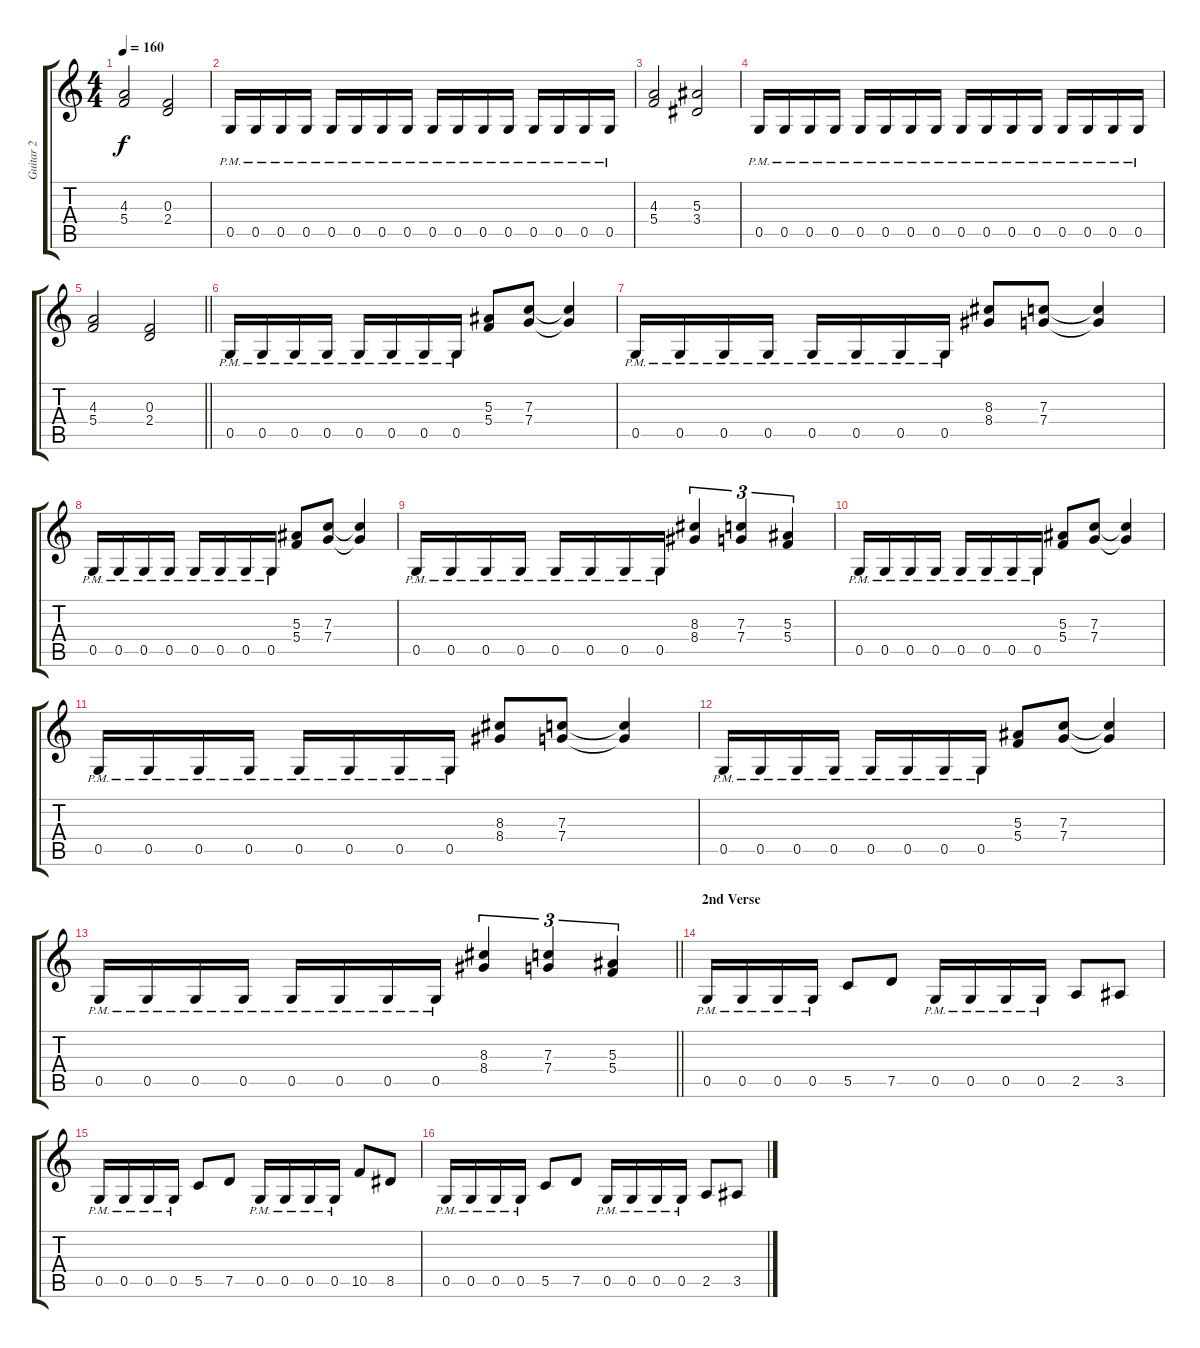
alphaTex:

\track ("Guitar 2" "Guitar 2") {instrument distortionguitar}
\staff {score tabs}
\tuning (D4 A3 F3 C3 G2 D2) {hide}
\ts (4 4)
\tempo 160
\clef g2
\ks c
(4.3 5.4).2{dy f} (0.3 2.4).2 |
0.5{pm}.16 0.5{pm}.16 0.5{pm}.16 0.5{pm}.16 0.5{pm}.16 0.5{pm}.16 0.5{pm}.16 0.5{pm}.16 0.5{pm}.16 0.5{pm}.16 0.5{pm}.16 0.5{pm}.16 0.5{pm}.16 0.5{pm}.16 0.5{pm}.16 0.5{pm}.16 |
(4.3 5.4).2 (5.3 3.4).2 |
0.5{pm}.16 0.5{pm}.16 0.5{pm}.16 0.5{pm}.16 0.5{pm}.16 0.5{pm}.16 0.5{pm}.16 0.5{pm}.16 0.5{pm}.16 0.5{pm}.16 0.5{pm}.16 0.5{pm}.16 0.5{pm}.16 0.5{pm}.16 0.5{pm}.16 0.5{pm}.16 |
\barLineRight lightlight
(4.3 5.4).2 (0.3 2.4).2 |
\section ("" "")
0.5{pm}.16 0.5{pm}.16 0.5{pm}.16 0.5{pm}.16 0.5{pm}.16 0.5{pm}.16 0.5{pm}.16 0.5{pm}.16 (5.3 5.4).8 (7.3 7.4).8 (7.3{t} 7.4{t}).4 |
0.5{pm}.16 0.5{pm}.16 0.5{pm}.16 0.5{pm}.16 0.5{pm}.16 0.5{pm}.16 0.5{pm}.16 0.5{pm}.16 (8.3 8.4).8 (7.3 7.4).8 (7.3{t} 7.4{t}).4 |
0.5{pm}.16 0.5{pm}.16 0.5{pm}.16 0.5{pm}.16 0.5{pm}.16 0.5{pm}.16 0.5{pm}.16 0.5{pm}.16 (5.3 5.4).8 (7.3 7.4).8 (7.3{t} 7.4{t}).4 |
0.5{pm}.16 0.5{pm}.16 0.5{pm}.16 0.5{pm}.16 0.5{pm}.16 0.5{pm}.16 0.5{pm}.16 0.5{pm}.16 (8.3 8.4).4{tu (3 2)} (7.3 7.4).4{tu (3 2)} (5.3 5.4).4{tu (3 2)} |
0.5{pm}.16 0.5{pm}.16 0.5{pm}.16 0.5{pm}.16 0.5{pm}.16 0.5{pm}.16 0.5{pm}.16 0.5{pm}.16 (5.3 5.4).8 (7.3 7.4).8 (7.3{t} 7.4{t}).4 |
0.5{pm}.16 0.5{pm}.16 0.5{pm}.16 0.5{pm}.16 0.5{pm}.16 0.5{pm}.16 0.5{pm}.16 0.5{pm}.16 (8.3 8.4).8 (7.3 7.4).8 (7.3{t} 7.4{t}).4 |
0.5{pm}.16 0.5{pm}.16 0.5{pm}.16 0.5{pm}.16 0.5{pm}.16 0.5{pm}.16 0.5{pm}.16 0.5{pm}.16 (5.3 5.4).8 (7.3 7.4).8 (7.3{t} 7.4{t}).4 |
\barLineRight lightlight
0.5{pm}.16 0.5{pm}.16 0.5{pm}.16 0.5{pm}.16 0.5{pm}.16 0.5{pm}.16 0.5{pm}.16 0.5{pm}.16 (8.3 8.4).4{tu (3 2)} (7.3 7.4).4{tu (3 2)} (5.3 5.4).4{tu (3 2)} |
\section ("" "2nd Verse")
0.5{pm}.16 0.5{pm}.16 0.5{pm}.16 0.5{pm}.16 5.5.8 7.5.8 0.5{pm}.16 0.5{pm}.16 0.5{pm}.16 0.5{pm}.16 2.5.8 3.5.8 |
0.5{pm}.16 0.5{pm}.16 0.5{pm}.16 0.5{pm}.16 5.5.8 7.5.8 0.5{pm}.16 0.5{pm}.16 0.5{pm}.16 0.5{pm}.16 10.5.8 8.5.8 |
0.5{pm}.16 0.5{pm}.16 0.5{pm}.16 0.5{pm}.16 5.5.8 7.5.8 0.5{pm}.16 0.5{pm}.16 0.5{pm}.16 0.5{pm}.16 2.5.8 3.5.8
